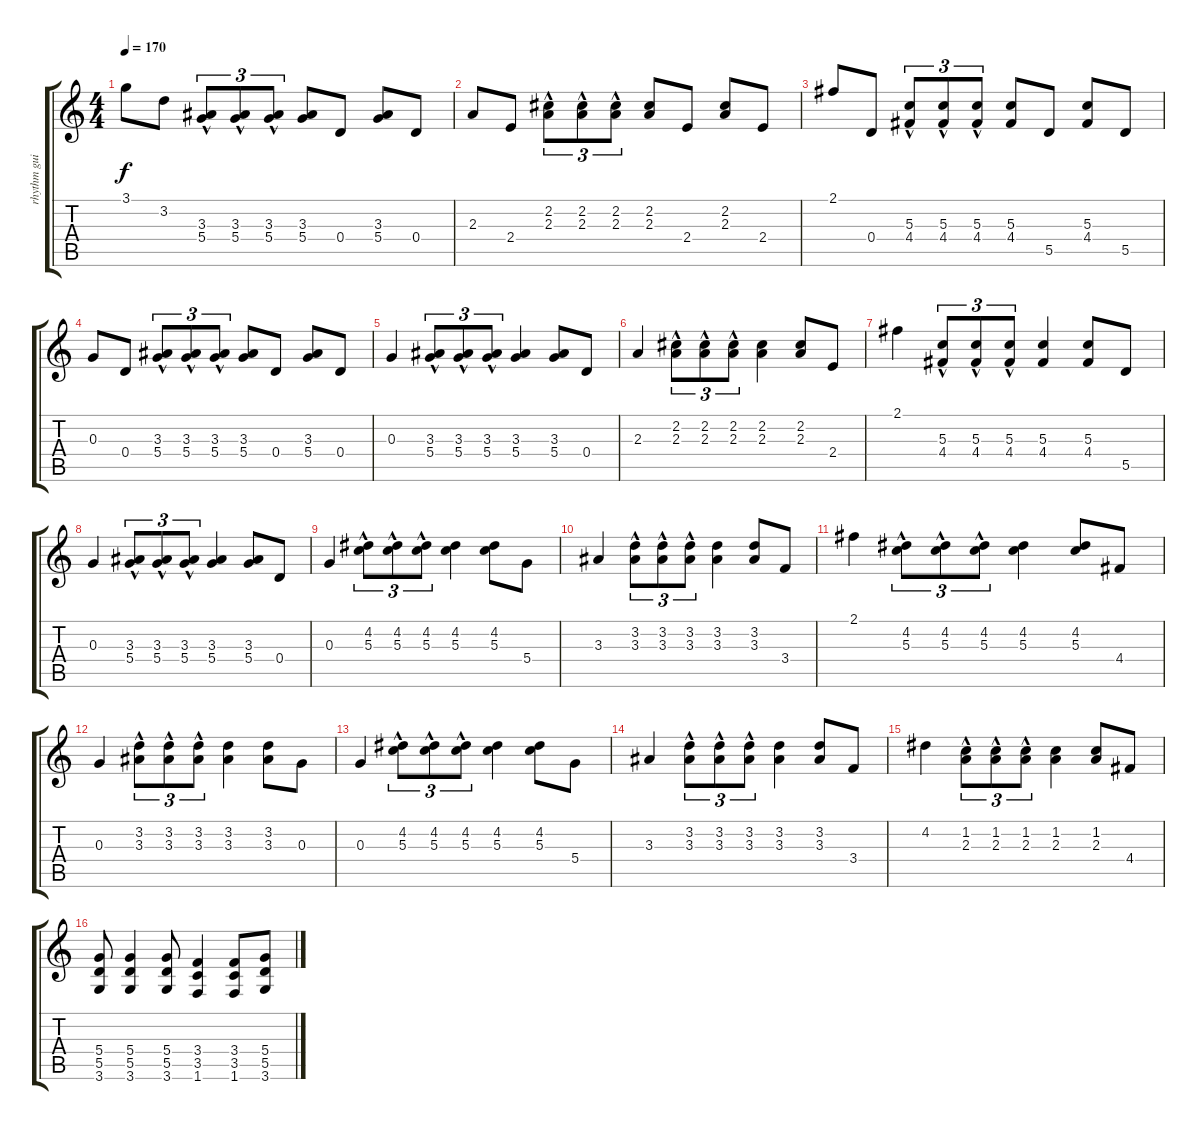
\track ("rhythm guitar" "rhythm gui") {instrument distortionguitar}
\staff {score tabs}
\tuning (E4 B3 G3 D3 A2 E2) {hide}
\ts (4 4)
\tempo 170
\clef g2
\ks c
3.1.8{dy f} 3.2.8 (3.3{hac} 5.4{hac}).8{tu (3 2)} (3.3{hac} 5.4{hac}).8{tu (3 2)} (3.3{hac} 5.4{hac}).8{tu (3 2)} (3.3 5.4).8 0.4.8 (3.3 5.4).8 0.4.8 |
2.3.8 2.4.8 (2.2{hac} 2.3{hac}).8{tu (3 2)} (2.2{hac} 2.3{hac}).8{tu (3 2)} (2.2{hac} 2.3{hac}).8{tu (3 2)} (2.2 2.3).8 2.4.8 (2.2 2.3).8 2.4.8 |
2.1.8 0.4.8 (5.3{hac} 4.4{hac}).8{tu (3 2)} (5.3{hac} 4.4{hac}).8{tu (3 2)} (5.3{hac} 4.4{hac}).8{tu (3 2)} (5.3 4.4).8 5.5.8 (5.3 4.4).8 5.5.8 |
0.3.8 0.4.8 (3.3{hac} 5.4{hac}).8{tu (3 2)} (3.3{hac} 5.4{hac}).8{tu (3 2)} (3.3{hac} 5.4{hac}).8{tu (3 2)} (3.3 5.4).8 0.4.8 (3.3 5.4).8 0.4.8 |
0.3.4 (3.3{hac} 5.4{hac}).8{tu (3 2)} (3.3{hac} 5.4{hac}).8{tu (3 2)} (3.3{hac} 5.4{hac}).8{tu (3 2)} (3.3 5.4).4 (3.3 5.4).8 0.4.8 |
2.3.4 (2.2{hac} 2.3{hac}).8{tu (3 2)} (2.2{hac} 2.3{hac}).8{tu (3 2)} (2.2{hac} 2.3{hac}).8{tu (3 2)} (2.2 2.3).4 (2.2 2.3).8 2.4.8 |
2.1.4 (5.3{hac} 4.4{hac}).8{tu (3 2)} (5.3{hac} 4.4{hac}).8{tu (3 2)} (5.3{hac} 4.4{hac}).8{tu (3 2)} (5.3 4.4).4 (5.3 4.4).8 5.5.8 |
0.3.4 (3.3{hac} 5.4{hac}).8{tu (3 2)} (3.3{hac} 5.4{hac}).8{tu (3 2)} (3.3{hac} 5.4{hac}).8{tu (3 2)} (3.3 5.4).4 (3.3 5.4).8 0.4.8 |
0.3.4 (4.2{hac} 5.3{hac}).8{tu (3 2)} (4.2{hac} 5.3{hac}).8{tu (3 2)} (4.2{hac} 5.3{hac}).8{tu (3 2)} (4.2 5.3).4 (4.2 5.3).8 5.4.8 |
3.3.4 (3.2{hac} 3.3{hac}).8{tu (3 2)} (3.2{hac} 3.3{hac}).8{tu (3 2)} (3.2{hac} 3.3{hac}).8{tu (3 2)} (3.2 3.3).4 (3.2 3.3).8 3.4.8 |
2.1.4 (4.2{hac} 5.3{hac}).8{tu (3 2)} (4.2{hac} 5.3{hac}).8{tu (3 2)} (4.2{hac} 5.3{hac}).8{tu (3 2)} (4.2 5.3).4 (4.2 5.3).8 4.4.8 |
0.3.4 (3.2{hac} 3.3{hac}).8{tu (3 2)} (3.2{hac} 3.3{hac}).8{tu (3 2)} (3.2{hac} 3.3{hac}).8{tu (3 2)} (3.2 3.3).4 (3.2 3.3).8 0.3.8 |
0.3.4 (4.2{hac} 5.3{hac}).8{tu (3 2)} (4.2{hac} 5.3{hac}).8{tu (3 2)} (4.2{hac} 5.3{hac}).8{tu (3 2)} (4.2 5.3).4 (4.2 5.3).8 5.4.8 |
3.3.4 (3.2{hac} 3.3{hac}).8{tu (3 2)} (3.2{hac} 3.3{hac}).8{tu (3 2)} (3.2{hac} 3.3{hac}).8{tu (3 2)} (3.2 3.3).4 (3.2 3.3).8 3.4.8 |
4.2.4 (1.2{hac} 2.3{hac}).8{tu (3 2)} (1.2{hac} 2.3{hac}).8{tu (3 2)} (1.2{hac} 2.3{hac}).8{tu (3 2)} (1.2 2.3).4 (1.2 2.3).8 4.4.8 |
(5.4 5.5 3.6).8 (5.4 5.5 3.6).4 (5.4 5.5 3.6).8 (3.4 3.5 1.6).4 (3.4 3.5 1.6).8 (5.4 5.5 3.6).8
